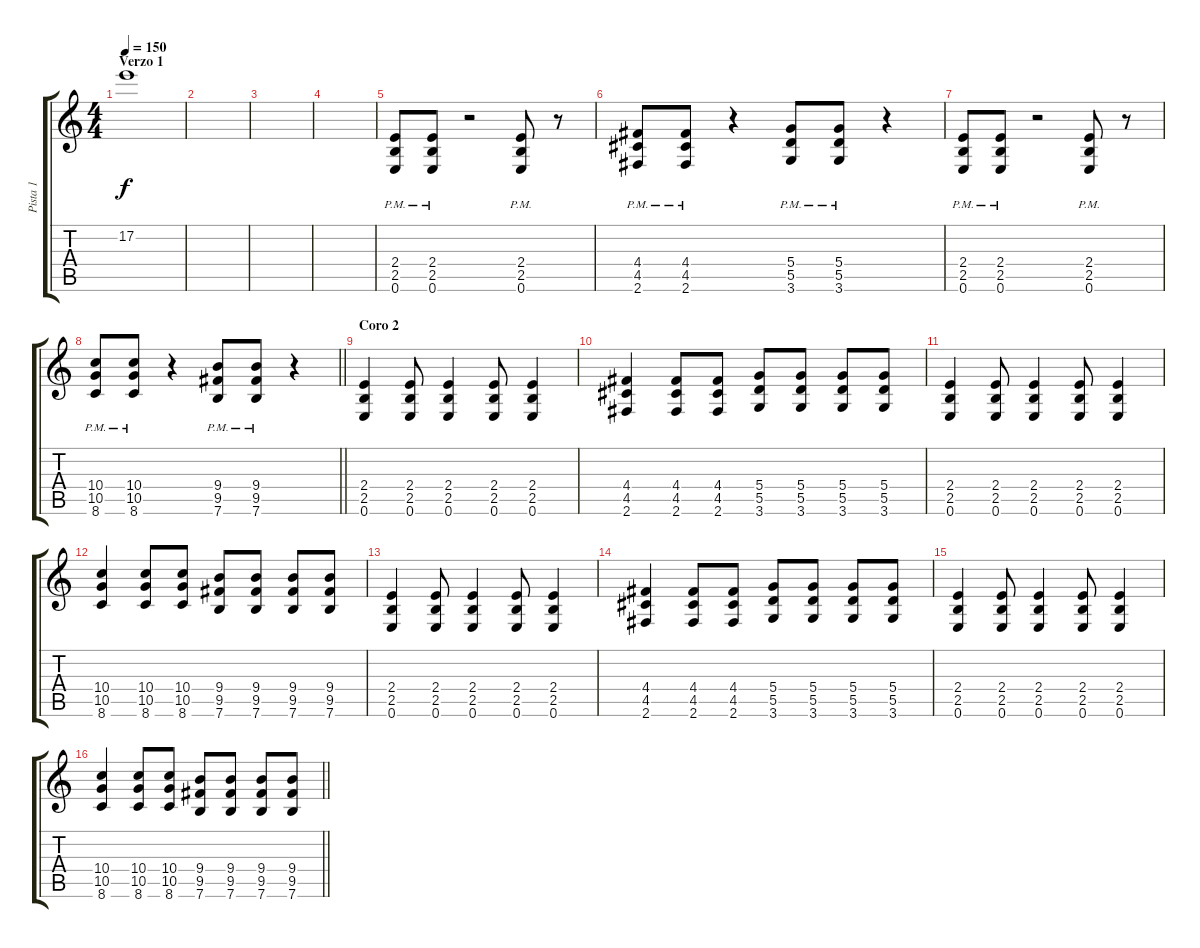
\track ("Pista 1" "Pista 1") {instrument distortionguitar}
\staff {score tabs}
\tuning (E4 B3 G3 D3 A2 E2) {hide}
\ts (4 4)
\section ("" "Verzo 1")
\tempo 150
\clef g2
\ks c
17.2{t}.1{dy f} |
|
|
|
(2.4{pm} 2.5{pm} 0.6{pm}).8 (2.4{pm} 2.5{pm} 0.6{pm}).8 r.2 (2.4{pm} 2.5{pm} 0.6{pm}).8 r.8 |
(4.4{pm} 4.5{pm} 2.6{pm}).8 (4.4{pm} 4.5{pm} 2.6{pm}).8 r.4 (5.4{pm} 5.5{pm} 3.6{pm}).8 (5.4{pm} 5.5{pm} 3.6{pm}).8 r.4 |
(2.4{pm} 2.5{pm} 0.6{pm}).8 (2.4{pm} 2.5{pm} 0.6{pm}).8 r.2 (2.4{pm} 2.5{pm} 0.6{pm}).8 r.8 |
\barLineRight lightlight
(10.4{pm} 10.5{pm} 8.6{pm}).8 (10.4{pm} 10.5{pm} 8.6{pm}).8 r.4 (9.4{pm} 9.5{pm} 7.6{pm}).8 (9.4{pm} 9.5{pm} 7.6{pm}).8 r.4 |
\section ("" "Coro 2")
(2.4 2.5 0.6).4 (2.4 2.5 0.6).8 (2.4 2.5 0.6).4 (2.4 2.5 0.6).8 (2.4 2.5 0.6).4 |
(4.4 4.5 2.6).4 (4.4 4.5 2.6).8 (4.4 4.5 2.6).8 (5.4 5.5 3.6).8 (5.4 5.5 3.6).8 (5.4 5.5 3.6).8 (5.4 5.5 3.6).8 |
(2.4 2.5 0.6).4 (2.4 2.5 0.6).8 (2.4 2.5 0.6).4 (2.4 2.5 0.6).8 (2.4 2.5 0.6).4 |
(10.4 10.5 8.6).4 (10.4 10.5 8.6).8 (10.4 10.5 8.6).8 (9.4 9.5 7.6).8 (9.4 9.5 7.6).8 (9.4 9.5 7.6).8 (9.4 9.5 7.6).8 |
(2.4 2.5 0.6).4 (2.4 2.5 0.6).8 (2.4 2.5 0.6).4 (2.4 2.5 0.6).8 (2.4 2.5 0.6).4 |
(4.4 4.5 2.6).4 (4.4 4.5 2.6).8 (4.4 4.5 2.6).8 (5.4 5.5 3.6).8 (5.4 5.5 3.6).8 (5.4 5.5 3.6).8 (5.4 5.5 3.6).8 |
(2.4 2.5 0.6).4 (2.4 2.5 0.6).8 (2.4 2.5 0.6).4 (2.4 2.5 0.6).8 (2.4 2.5 0.6).4 |
\barLineRight lightlight
(10.4 10.5 8.6).4 (10.4 10.5 8.6).8 (10.4 10.5 8.6).8 (9.4 9.5 7.6).8 (9.4 9.5 7.6).8 (9.4 9.5 7.6).8 (9.4 9.5 7.6).8
